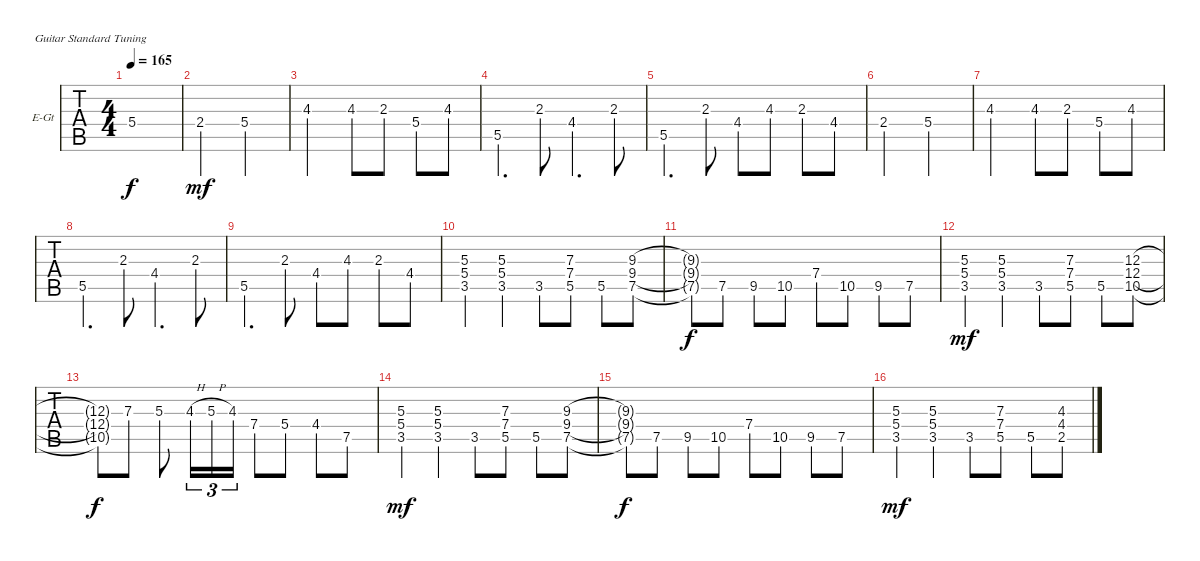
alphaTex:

\bracketExtendMode groupsimilarinstruments
\firstSystemTrackNameOrientation horizontal
\otherSystemsTrackNameOrientation horizontal
\track ("Guitar 1 (Lead) Marcel" "E-Gt") {instrument distortionguitar}
\staff {tabs}
\tuning (E4 B3 G3 D3 A2 E2)
\ts (4 4)
\tempo 165
\clef g2
\ks c
5.4{t}.1{dy f} |
2.4.2{dy mf} 5.4.2 |
4.3.2 4.3.8 2.3.8 5.4.8 4.3.8 |
5.5.4{d} 2.3.8 4.4.4{d} 2.3.8 |
5.5.4{d} 2.3.8 4.4.8 4.3.8 2.3.8 4.4.8 |
2.4.2 5.4.2 |
4.3.2 4.3.8 2.3.8 5.4.8 4.3.8 |
5.5.4{d} 2.3.8 4.4.4{d} 2.3.8 |
5.5.4{d} 2.3.8 4.4.8 4.3.8 2.3.8 4.4.8 |
(5.3 5.4 3.5).4 (5.3 5.4 3.5).4 3.5.8 (7.3 7.4 5.5).8 5.5.8 (9.3 9.4 7.5).8 |
(9.3{t} 9.4{t} 7.5{t}).8{dy f} 7.5.8 9.5.8 10.5.8 7.4.8 10.5.8 9.5.8 7.5.8 |
(5.3 5.4 3.5).4{dy mf} (5.3 5.4 3.5).4 3.5.8 (7.3 7.4 5.5).8 5.5.8 (12.3 12.4 10.5).8 |
(12.3{t} 12.4{t} 10.5{t}).8{dy f} 7.3.8 5.3.8 4.3{h}.16{tu (3 2)} 5.3{h}.16{tu (3 2)} 4.3.16{tu (3 2)} 7.4.8 5.4.8 4.4.8 7.5.8 |
(5.3 5.4 3.5).4{dy mf} (5.3 5.4 3.5).4 3.5.8 (7.3 7.4 5.5).8 5.5.8 (9.3 9.4 7.5).8 |
(9.3{t} 9.4{t} 7.5{t}).8{dy f} 7.5.8 9.5.8 10.5.8 7.4.8 10.5.8 9.5.8 7.5.8 |
(5.3 5.4 3.5).4{dy mf} (5.3 5.4 3.5).4 3.5.8 (7.3 7.4 5.5).8 5.5.8 (4.3 4.4 2.5).8
